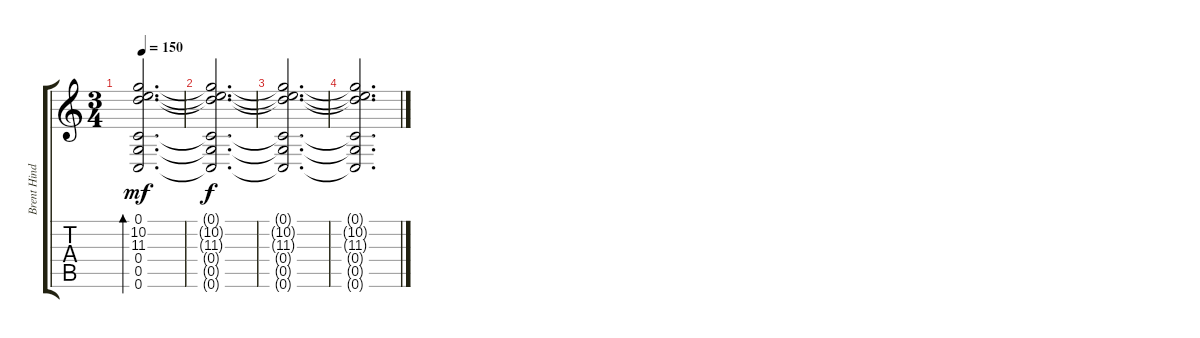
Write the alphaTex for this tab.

\track ("Brent Hinds - Guitar" "Brent Hind") {instrument distortionguitar}
\staff {score tabs}
\tuning (D4 A3 F3 C3 G2 C2) {hide}
\ts (3 4)
\tempo 150
\clef g2
\ks c
(0.1 10.2 11.3 0.4 0.5 0.6).2{d bd 480 dy mf volume 0} |
(0.1{t} 10.2{t} 11.3{t} 0.4{t} 0.5{t} 0.6{t}).2{d dy f} |
(0.1{t} 10.2{t} 11.3{t} 0.4{t} 0.5{t} 0.6{t}).2{d} |
(0.1{t} 10.2{t} 11.3{t} 0.4{t} 0.5{t} 0.6{t}).2{d}
